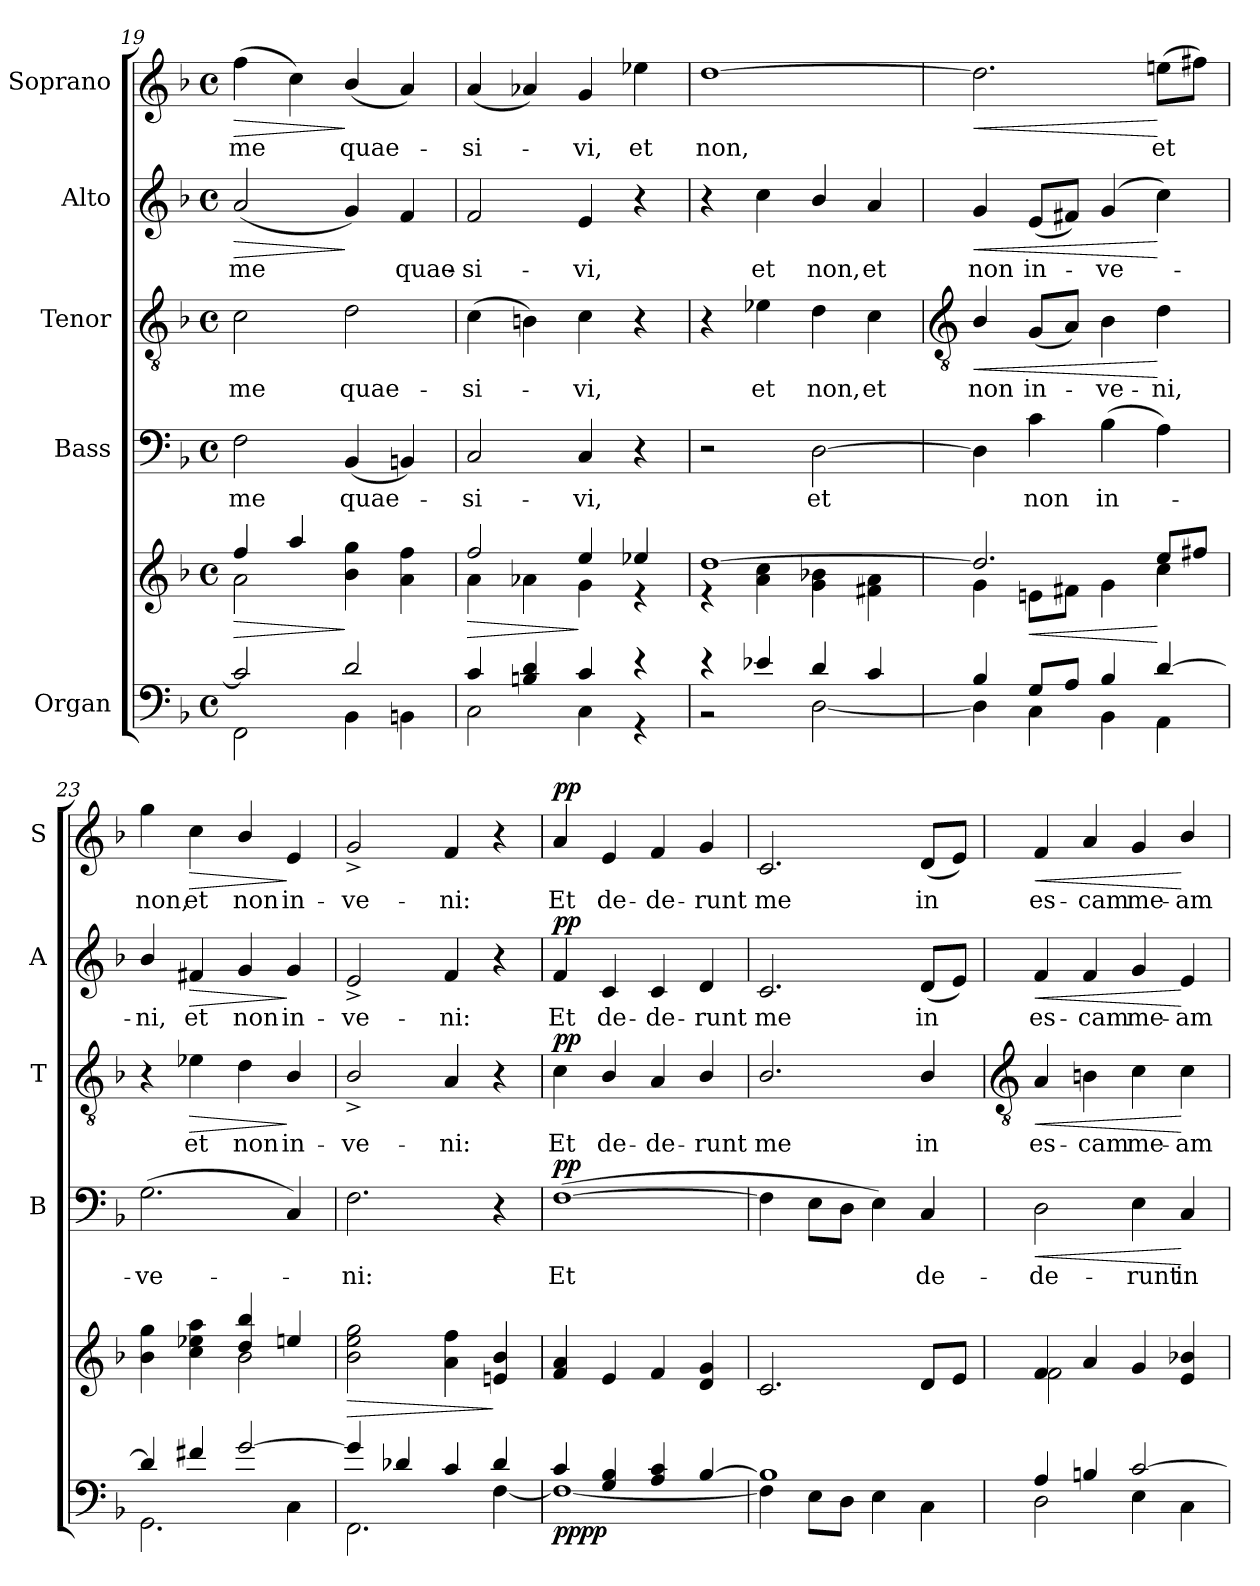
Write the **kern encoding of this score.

**kern	**kern	**dynam	**kern	**text	**dynam	**kern	**text	**dynam	**kern	**text	**dynam	**kern	**text	**dynam
*part5	*part5	*part5	*part4	*part4	*part4	*part3	*part3	*part3	*part2	*part2	*part2	*part1	*part1	*part1
*staff6	*staff5	*staff5/6	*staff4	*staff4	*staff4	*staff3	*staff3	*staff3	*staff2	*staff2	*staff2	*staff1	*staff1	*staff1
*I"Organ	*	*	*I"Bass	*	*	*I"Tenor	*	*	*I"Alto	*	*	*I"Soprano	*	*
*	*	*	*I'B	*	*	*I'T	*	*	*I'A	*	*	*I'S	*	*
*clefF4	*clefG2	*	*clefF4	*	*	*clefGv2	*	*	*clefG2	*	*	*clefG2	*	*
*k[b-]	*k[b-]	*	*k[b-]	*	*	*k[b-]	*	*	*k[b-]	*	*	*k[b-]	*	*
*F:	*F:	*	*F:	*	*	*F:	*	*	*F:	*	*	*F:	*	*
*M4/4	*M4/4	*	*M4/4	*	*	*M4/4	*	*	*M4/4	*	*	*M4/4	*	*
*met(c)	*met(c)	*	*met(c)	*	*	*met(c)	*	*	*met(c)	*	*	*met(c)	*	*
=19	=19	=19	=19	=19	=19	=19	=19	=19	=19	=19	=19	=19	=19	=19
*^	*	*	*	*	*	*	*	*	*	*	*	*	*	*
!	!	!	!LO:HP:b	!	!LO:LY:b	!	!	!LO:LY:b	!	!	!LO:LY:b	!LO:HP:b	!	!LO:LY:b	!LO:HP:b
*	*	*^	*	*	*	*	*	*	*	*	*	*	*	*	*
2c/]	2FF\	4ff/	2a\	>	2F	me	.	2c	me	.	(<2a	me	>	(>4ff	me	>
.	.	4aa/	.	.	.	.	.	.	.	.	.	.	.	4cc)	.	.
!	!	!	!	!	!	!LO:LY:b	!	!	!LO:LY:b	!	!	!	!	!	!LO:LY:b	!
2d/	4BB-\	4b-\ 4gg\	2ryy	]	(<4BB-	quae-	.	2d	quae-	.	4g)	.	]	(<4b-/	quae-	]
!	!	!	!	!	!	!	!	!	!	!	!	!LO:LY:b	!	!	!	!
.	4BBn\	4a\ 4ff\	.	.	4BBn)	.	.	.	.	.	4f	quae-	.	4a)	.	.
=20	=20	=20	=20	=20	=20	=20	=20	=20	=20	=20	=20	=20	=20	=20	=20	=20
!	!	!	!	!LO:HP:b	!	!LO:LY:b	!	!	!LO:LY:b	!	!	!LO:LY:b	!	!	!LO:LY:b	!
4c/	2C\	2ff/	4a\	>	2C	si-	.	(>4c	-si-	.	2f	-si-	.	(<4a	si-	.
4Bn/ 4d/	.	.	4a-X\	.	.	.	.	4Bn)	.	.	.	.	.	4a-X)	.	.
!	!	!	!	!	!	!LO:LY:b	!	!	!LO:LY:b	!	!	!LO:LY:b	!	!	!LO:LY:b	!
4c/	4C\	4ee/	4g\	]	4C	-vi,	.	4c	vi,	.	4e	-vi,	.	4g	vi,	.
!	!	!	!	!	!	!	!	!	!	!	!	!	!	!	!LO:LY:b	!
4r	4r	4ee-X/	4r	.	4r	.	.	4r	.	.	4r	.	.	4ee-X	et	.
=21	=21	=21	=21	=21	=21	=21	=21	=21	=21	=21	=21	=21	=21	=21	=21	=21
!	!	!	!	!	!	!	!	!	!	!	!	!	!	!	!LO:LY:b	!
4r	2r	[1dd/	4r	.	2r	.	.	4r	.	.	4r	.	.	[1dd	non,	.
!	!	!	!	!	!	!	!	!	!LO:LY:b	!	!	!LO:LY:b	!	!	!	!
4e-X/	.	.	4a\ 4cc\	.	.	.	.	4e-X	et	.	4cc	et	.	.	.	.
!	!	!	!	!	!	!LO:LY:b	!	!	!LO:LY:b	!	!	!LO:LY:b	!	!	!	!
4d/	[2D\	.	4g\ 4b-X\	.	[2D	et	.	4d	non,	.	4b-/	non,	.	.	.	.
!	!	!	!	!	!	!	!	!	!LO:LY:b	!	!	!LO:LY:b	!	!	!	!
4c/	.	.	4f#X\ 4a\	.	.	.	.	4c	et	.	4a	et	.	.	.	.
!!LO:LB:g=z
=22	=22	=22	=22	=22	=22	=22	=22	=22	=22	=22	=22	=22	=22	=22	=22	=22
*	*	*	*	*	*	*	*	*clefGv2	*	*	*	*	*	*	*	*
!	!	!	!	!	!	!	!	!	!LO:LY:b	!LO:HP:b	!	!LO:LY:b	!LO:HP:b	!	!	!LO:HP:b
4B-/	4D\]	2.dd/]	4g\	.	4D]	.	.	4B-/	non	<	4g	non	<	2.dd]	.	<
!	!	!	!	!LO:HP:b	!	!LO:LY:b	!	!	!LO:LY:b	!	!	!LO:LY:b	!	!	!	!
8G/L	4C\	.	8en\L	<	4c	non	.	(<8GL	in-	.	(<8eL	in-	.	.	.	.
8A/J	.	.	8f#X\J	.	.	.	.	8AJ)	.	.	8f#XJ)	.	.	.	.	.
!	!	!	!	!	!	!LO:LY:b	!	!	!LO:LY:b	!	!	!LO:LY:b	!	!	!	!
4B-/	4BB-\	.	4g\	.	(>4B-	in-	.	4B-	ve-	.	(<4g	ve-	.	.	.	.
!	!	!	!	!	!	!	!	!	!LO:LY:b	!	!	!	!	!	!LO:LY:b	!
[4d/	4AA\	8ee/L	4cc\	[	4A)	.	.	4d	-ni,	[	4cc)	.	[	(>8eenL	et	[
.	.	8ff#X/J	.	.	.	.	.	.	.	.	.	.	.	8ff#XJ)	.	.
=23	=23	=23	=23	=23	=23	=23	=23	=23	=23	=23	=23	=23	=23	=23	=23	=23
!	!	!	!	!	!	!LO:LY:b	!	!	!	!	!	!LO:LY:b	!	!	!LO:LY:b	!
4d/]	2.GG\	4b-\ 4gg\	2ryy	.	(<2.G	ve-	.	4r	.	.	4b-/	ni,	.	4gg	non,	.
!	!	!	!	!	!	!	!	!	!LO:LY:b	!LO:HP:b	!	!LO:LY:b	!LO:HP:b	!	!LO:LY:b	!LO:HP:b
4f#X/	.	4cc\ 4ee-X\ 4aa\	.	.	.	.	.	4e-X	et	>	4f#X	et	>	4cc	et	>
!	!	!	!	!	!	!	!	!	!LO:LY:b	!	!	!LO:LY:b	!	!	!LO:LY:b	!
[2g/	.	4dd/ 4bb-/	2b-\	.	.	.	.	4d	non	.	4g	non	.	4b-/	non	.
!	!	!	!	!	!	!	!	!	!LO:LY:b	!	!	!LO:LY:b	!	!	!LO:LY:b	!
.	4C\	4een/	.	.	4C)	.	.	4B-/	in-	]	4g	in-	]	4e	in-	]
=24	=24	=24	=24	=24	=24	=24	=24	=24	=24	=24	=24	=24	=24	=24	=24	=24
!	!	!	!	!LO:HP:b	!	!LO:LY:b	!	!	!LO:LY:b	!	!	!LO:LY:b	!	!	!LO:LY:b	!
4g/]	2.FF\	1ryy	2b-\ 2ee\ 2gg\	>	2.F	ni:	.	2B-^/	-ve-	.	2e^	-ve-	.	2g^	-ve-	.
4d-X/	.	.	.	.	.	.	.	.	.	.	.	.	.	.	.	.
!	!	!	!	!	!	!	!	!	!LO:LY:b	!	!	!LO:LY:b	!	!	!LO:LY:b	!
4c/	.	.	4a\ 4ff\	.	.	.	.	4A	-ni:	.	4f	-ni:	.	4f	-ni:	.
4d-/	[4F\	.	4en/ 4b-/	]	4r	.	.	4r	.	.	4r	.	.	4r	.	.
=25	=25	=25	=25	=25	=25	=25	=25	=25	=25	=25	=25	=25	=25	=25	=25	=25
!	!	!	!	!LO:DY:b=2	!	!LO:LY:b	!	!	!LO:LY:b	!	!	!LO:LY:b	!	!	!LO:LY:b	!
!	!	!	!	!LO:DY:n=1:b	!	!	!LO:DY:b	!	!	!LO:DY:b	!	!	!LO:DY:b	!	!	!LO:DY:b
4c/	1F\_	4f/ 4a/	1ryy	pp pp	(>[1F	Et	pp	4c	Et	pp	4f	Et	pp	4a	Et	pp
!	!	!	!	!	!	!	!	!	!LO:LY:b	!	!	!LO:LY:b	!	!	!LO:LY:b	!
4G/ 4B-/	.	4e/	.	.	.	.	.	4B-/	de-	.	4c	de-	.	4e	de-	.
!	!	!	!	!	!	!	!	!	!LO:LY:b	!	!	!LO:LY:b	!	!	!LO:LY:b	!
4A/ 4c/	.	4f/	.	.	.	.	.	4A	-de-	.	4c	-de-	.	4f	-de-	.
!	!	!	!	!	!	!	!	!	!LO:LY:b	!	!	!LO:LY:b	!	!	!LO:LY:b	!
[4B-/	.	4d/ 4g/	.	.	.	.	.	4B-/	-runt	.	4d	-runt	.	4g	-runt	.
=26	=26	=26	=26	=26	=26	=26	=26	=26	=26	=26	=26	=26	=26	=26	=26	=26
!	!	!	!	!	!	!	!	!	!LO:LY:b	!	!	!LO:LY:b	!	!	!LO:LY:b	!
1B-/]	4F\]	2.c/	1ryy	.	4F]	.	.	2.B-/	me	.	2.c	me	.	2.c	me	.
.	8E\L	.	.	.	8EL	.	.	.	.	.	.	.	.	.	.	.
.	8D\J	.	.	.	8DJ	.	.	.	.	.	.	.	.	.	.	.
.	4E\	.	.	.	4E)	.	.	.	.	.	.	.	.	.	.	.
!	!	!	!	!	!	!LO:LY:b	!	!	!LO:LY:b	!	!	!LO:LY:b	!	!	!LO:LY:b	!
.	4C\	8d/L	.	.	4C	de-	.	4B-/	in	.	(<8dL	in	.	(<8dL	in	.
.	.	8e/J	.	.	.	.	.	.	.	.	8eJ)	.	.	8eJ)	.	.
!!LO:LB:g=z
=27	=27	=27	=27	=27	=27	=27	=27	=27	=27	=27	=27	=27	=27	=27	=27	=27
*	*	*	*	*	*	*	*	*clefGv2	*	*	*	*	*	*	*	*
!	!	!	!	!	!	!LO:LY:b	!LO:HP:b	!	!LO:LY:b	!LO:HP:b	!	!LO:LY:b	!LO:HP:b	!	!LO:LY:b	!LO:HP:b
4A/	2D\	4f/	2f\	.	2D	-de-	<	4A	es-	<	4f	es-	<	4f	es-	<
!	!	!	!	!	!	!	!	!	!LO:LY:b	!	!	!LO:LY:b	!	!	!LO:LY:b	!
4Bn/	.	4a/	.	.	.	.	.	4Bn	-cam	.	4f	-cam	.	4a	-cam	.
!	!	!	!	!	!	!LO:LY:b	!	!	!LO:LY:b	!	!	!LO:LY:b	!	!	!LO:LY:b	!
[2c/	4E\	4g/	2ryy	.	4E	-runt	.	4c	me-	.	4g	me-	.	4g	me-	.
!	!	!	!	!	!	!LO:LY:b	!	!	!LO:LY:b	!	!	!LO:LY:b	!	!	!LO:LY:b	!
.	4C\	4e/ 4b-X/	.	.	4C	in	[	4c	-am	[	4e	-am	[	4b-/	-am	[
*v	*v	*	*	*	*	*	*	*	*	*	*	*	*	*	*	*
*	*v	*v	*	*	*	*	*	*	*	*	*	*	*	*	*
=	=	=	=	=	=	=	=	=	=	=	=	=	=	=
*-	*-	*-	*-	*-	*-	*-	*-	*-	*-	*-	*-	*-	*-	*-
